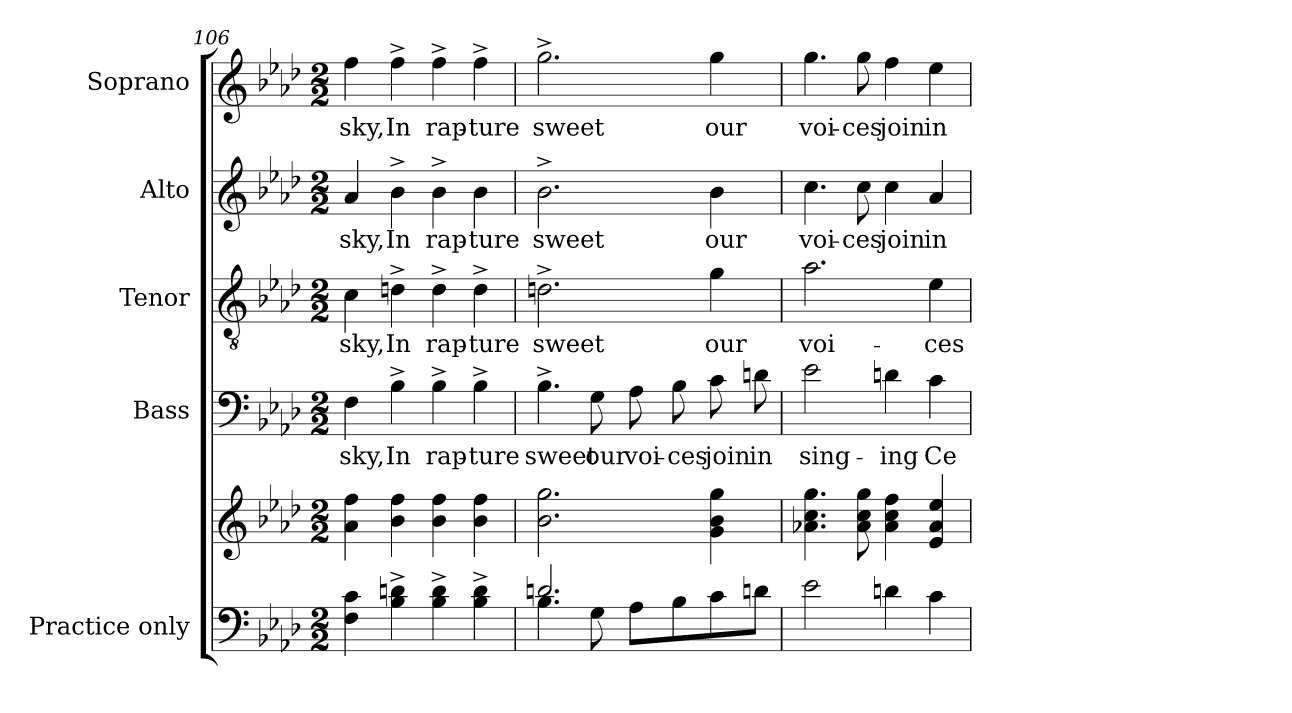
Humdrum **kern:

**kern	**kern	**kern	**text	**kern	**text	**kern	**text	**kern	**text
*part5	*part5	*part4	*part4	*part3	*part3	*part2	*part2	*part1	*part1
*staff6	*staff5	*staff4	*staff4	*staff3	*staff3	*staff2	*staff2	*staff1	*staff1
*I"Practice only	*	*I"Bass	*	*I"Tenor	*	*I"Alto	*	*I"Soprano	*
*	*	*I'B	*	*I'T	*	*I'A	*	*I'S	*
*clefF4	*clefG2	*clefF4	*	*clefGv2	*	*clefG2	*	*clefG2	*
*k[b-e-a-d-]	*k[b-e-a-d-]	*k[b-e-a-d-]	*	*k[b-e-a-d-]	*	*k[b-e-a-d-]	*	*k[b-e-a-d-]	*
*A-:	*A-:	*A-:	*	*A-:	*	*A-:	*	*A-:	*
*M2/2	*M2/2	*M2/2	*	*M2/2	*	*M2/2	*	*M2/2	*
=106	=106	=106	=106	=106	=106	=106	=106	=106	=106
*^	*^	*	*	*	*	*	*	*	*
!	!	!	!	!	!LO:LY:b	!	!LO:LY:b	!	!LO:LY:b	!	!LO:LY:b
4F 4c	2ryy	4a- 4ff	2ryy	4F	sky,	4c	sky,	4a-	sky,	4ff	sky,
!	!	!	!	!	!LO:LY:b	!	!LO:LY:b	!	!LO:LY:b	!	!LO:LY:b
4B-^ 4dn^	.	4b- 4ff	.	4B-^	In	4dn^	In	4b-^	In	4ff^	In
!	!	!	!	!	!LO:LY:b	!	!LO:LY:b	!	!LO:LY:b	!	!LO:LY:b
4B-^ 4d^	2ryy	4b- 4ff	2ryy	4B-^	rap-	4d^	rap-	4b-^	rap-	4ff^	rap-
!	!	!	!	!	!LO:LY:b	!	!LO:LY:b	!	!LO:LY:b	!	!LO:LY:b
4B-^ 4d^	.	4b- 4ff	.	4B-^	-ture	4d^	-ture	4b-	-ture	4ff^	-ture
=107	=107	=107	=107	=107	=107	=107	=107	=107	=107	=107	=107
!	!	!	!	!	!LO:LY:b	!	!LO:LY:b	!	!LO:LY:b	!	!LO:LY:b
2.dn/	4.B-\	2.b-\ 2.gg\	2ryy	4.B-^	sweet	2.dn^	sweet	2.b-^	sweet	2.gg^	sweet
!	!	!	!	!	!LO:LY:b	!	!	!	!	!	!
.	8G\	.	.	8G	our	.	.	.	.	.	.
!	!	!	!	!	!LO:LY:b	!	!	!	!	!	!
.	8A-\L	.	2ryy	8A-	voi-	.	.	.	.	.	.
!	!	!	!	!	!LO:LY:b	!	!	!	!	!	!
.	8B-\	.	.	8B-	-ces	.	.	.	.	.	.
!	!	!	!	!	!LO:LY:b	!	!LO:LY:b	!	!LO:LY:b	!	!LO:LY:b
4ryy	8c\	4g\ 4b-\ 4gg\	.	8c	join	4g	our	4b-	our	4gg	our
!	!	!	!	!	!LO:LY:b	!	!	!	!	!	!
.	8dn\J	.	.	8dn	in	.	.	.	.	.	.
=108	=108	=108	=108	=108	=108	=108	=108	=108	=108	=108	=108
!	!	!	!	!	!LO:LY:b	!	!LO:LY:b	!	!LO:LY:b	!	!LO:LY:b
2e-	2ryy	4.a-X 4.cc 4.gg	2ryy	2e-	sing-	2.a-	voi-	4.cc	voi-	4.gg	voi-
!	!	!	!	!	!	!	!	!	!LO:LY:b	!	!LO:LY:b
.	.	8a- 8cc 8gg	.	.	.	.	.	8cc	-ces	8gg	-ces
!	!	!	!	!	!LO:LY:b	!	!	!	!LO:LY:b	!	!LO:LY:b
4dn	2ryy	4a- 4cc 4ff	2ryy	4dn	-ing	.	.	4cc	join	4ff	join
!	!	!	!	!	!LO:LY:b	!	!LO:LY:b	!	!LO:LY:b	!	!LO:LY:b
4c	.	4e- 4a- 4ee-	.	4c	Ce-	4e-	-ces	4a-	in	4ee-	in
*v	*v	*	*	*	*	*	*	*	*	*	*
*	*v	*v	*	*	*	*	*	*	*	*
=	=	=	=	=	=	=	=	=	=
*-	*-	*-	*-	*-	*-	*-	*-	*-	*-
